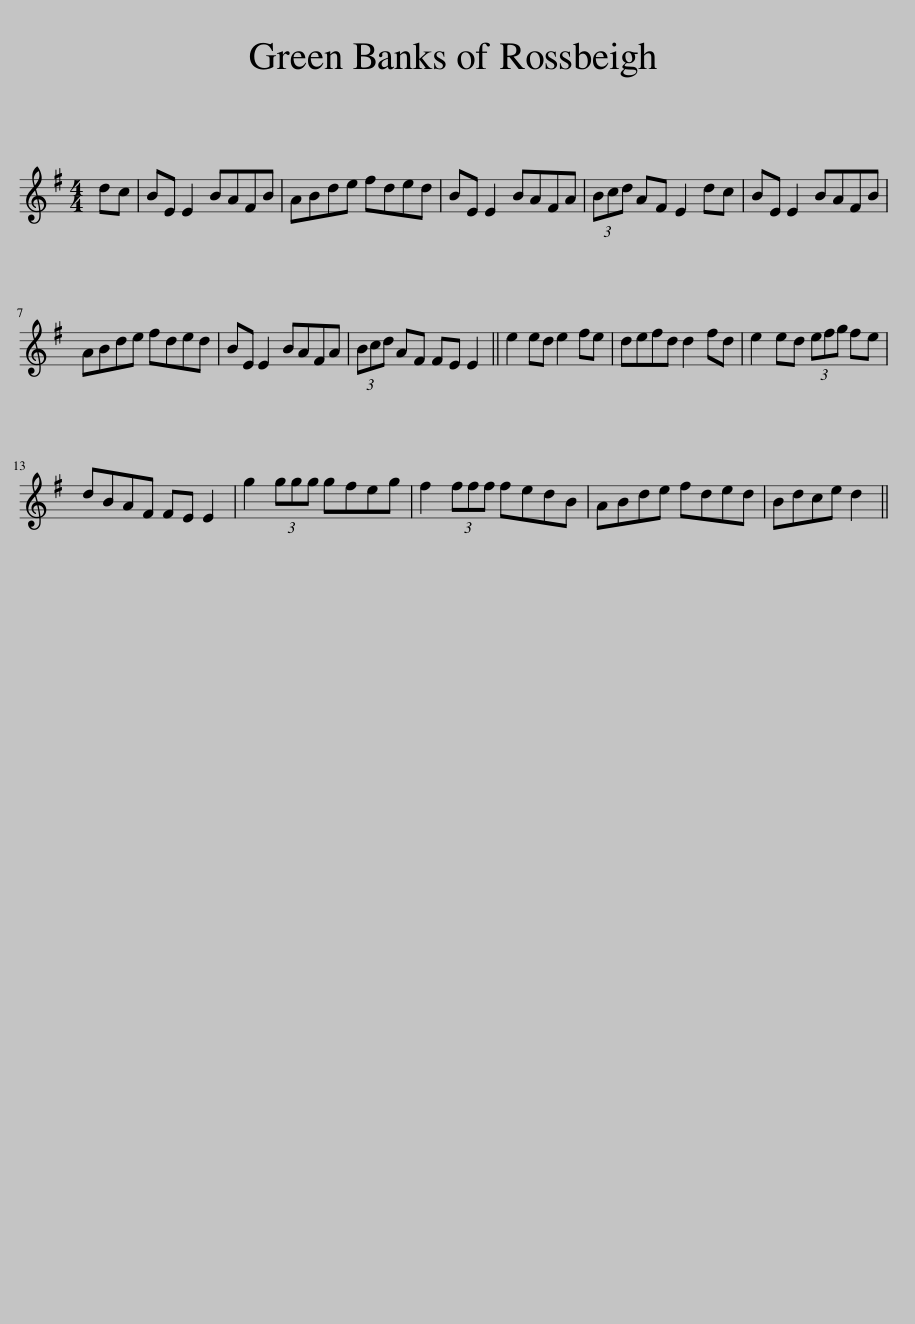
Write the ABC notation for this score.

X:1
L:1/8
M:4/4
I:linebreak $
K:Emin
V:1 treble
V:1
 dc | BE E2 BAFB | ABde fded | BE E2 BAFA | (3Bcd AF E2 dc | %5
 BE E2 BAFB |$ ABde fded | BE E2 BAFA | (3Bcd AF FE E2 || e2 ed e2 fe | %10
 defd d2 fd | e2 ed (3efg fe |$ dBAF FE E2 | g2 (3ggg gfeg | f2 (3fff fedB | %15
 ABde fded | Bdce d2 || %17
